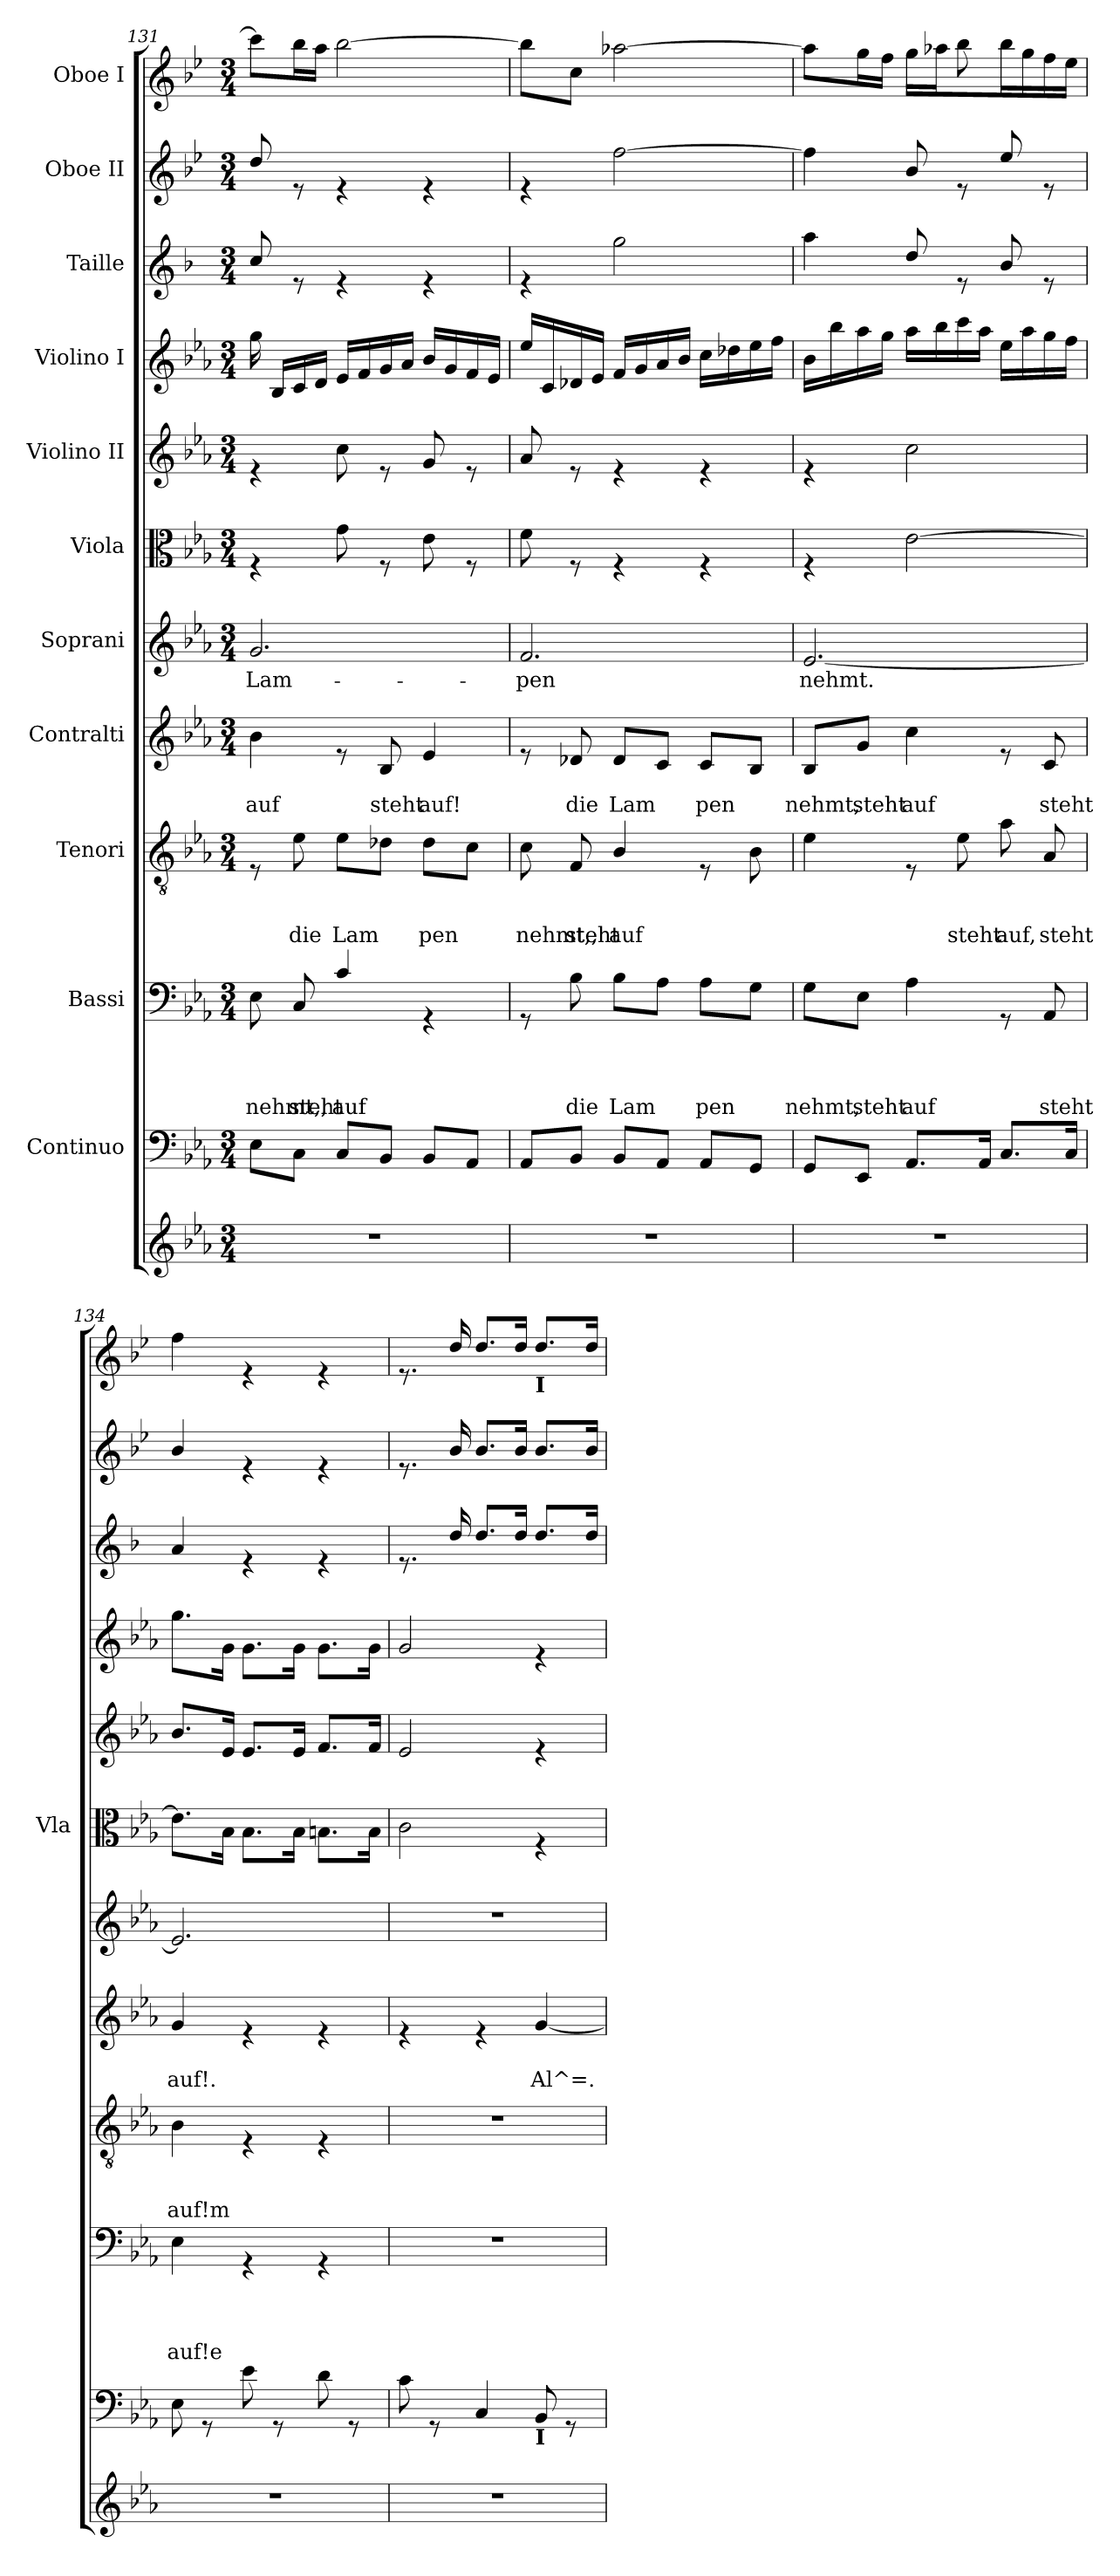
**kern	**kern	**kern	**text	**text	**text	**text	**kern	**text	**text	**text	**kern	**text	**text	**kern	**text	**kern	**kern	**kern	**kern	**kern	**kern
*part12	*part11	*part10	*part10	*part10	*part10	*part10	*part9	*part9	*part9	*part9	*part8	*part8	*part8	*part7	*part7	*part6	*part5	*part4	*part3	*part2	*part1
*staff12	*staff11	*staff10	*staff10	*staff10	*staff10	*staff10	*staff9	*staff9	*staff9	*staff9	*staff8	*staff8	*staff8	*staff7	*staff7	*staff6	*staff5	*staff4	*staff3	*staff2	*staff1
*	*I"Continuo	*I"Bassi	*	*	*	*	*I"Tenori	*	*	*	*I"Contralti	*	*	*I"Soprani	*	*I"Viola	*I"Violino II	*I"Violino I	*I"Taille	*I"Oboe II	*I"Oboe I
*	*	*	*	*	*	*	*	*	*	*	*	*	*	*	*	*I'Vla	*	*	*	*	*
!!LO:LB:g=z
*clefG2	*clefF4	*clefF4	*	*	*	*	*clefGv2	*	*	*	*clefG2	*	*	*clefG2	*	*clefC3	*clefG2	*clefG2	*clefG2	*clefG2	*clefG2
*	*	*	*	*	*	*	*	*	*	*	*	*	*	*	*	*	*	*	*ITrd4c7	*ITrd4c7	*ITrd4c7
*k[b-e-a-]	*k[b-e-a-]	*k[b-e-a-]	*	*	*	*	*k[b-e-a-]	*	*	*	*k[b-e-a-]	*	*	*k[b-e-a-]	*	*k[b-e-a-]	*k[b-e-a-]	*k[b-e-a-]	*k[b-e-]	*k[b-e-a-]	*k[b-e-a-]
*E-:	*E-:	*E-:	*	*	*	*	*E-:	*	*	*	*E-:	*	*	*E-:	*	*E-:	*E-:	*E-:	*B-:	*E-:	*E-:
*M3/4	*M3/4	*M3/4	*	*	*	*	*M3/4	*	*	*	*M3/4	*	*	*M3/4	*	*M3/4	*M3/4	*M3/4	*M3/4	*M3/4	*M3/4
=131	=131	=131	=131	=131	=131	=131	=131	=131	=131	=131	=131	=131	=131	=131	=131	=131	=131	=131	=131	=131	=131
!	!	!	!	!	!	!LO:LY:b	!	!	!	!	!	!	!LO:LY:b	!	!LO:LY:b	!	!	!	!	!	!
*	*	*^	*	*	*	*	*	*	*	*	*	*	*	*	*	*	*	*	*	*	*
2.r	8E-\L	8E-\	8ryy	.	.	.	nehmt,,	8rE	.	.	.	4b-\	.	auf	2.g/	Lam-	4rF	4re	16gg\	8f/	8g/	8ff\L]
.	.	.	.	.	.	.	.	.	.	.	.	.	.	.	.	.	.	.	16B-/LL	.	.	.
!	!	!	!	!	!	!	!LO:LY:b	!	!	!	!LO:LY:b	!	!	!	!	!	!	!	!	!	!	!
.	8C\J	8ryy	8C/	.	.	.	steht	8e-\	.	.	die	.	.	.	.	.	.	.	16c/	8re	8re	16ee-\L
.	.	.	.	.	.	.	.	.	.	.	.	.	.	.	.	.	.	.	16d/JJ	.	.	16dd\JJ
!	!	!	!	!	!	!	!LO:LY:b	!	!	!	!LO:LY:b	!	!	!	!	!	!	!	!	!	!	!
.	8C/L	4c/	4ryy	.	.	.	auf	8e-\L	.	.	Lam	8re	.	.	.	.	8g\	8cc\	16e-/LL	4re	4re	[2ee-\
.	.	.	.	.	.	.	.	.	.	.	.	.	.	.	.	.	.	.	16f/	.	.	.
!	!	!	!	!	!	!	!	!	!	!	!	!	!	!LO:LY:b	!	!	!	!	!	!	!	!
.	8BB-/J	.	.	.	.	.	.	8d-X\J	.	.	.	8B-/	.	steht	.	.	8rF	8re	16g/	.	.	.
.	.	.	.	.	.	.	.	.	.	.	.	.	.	.	.	.	.	.	16a-/JJ	.	.	.
!	!	!	!	!	!	!	!	!	!	!	!LO:LY:b	!	!	!LO:LY:b	!	!	!	!	!	!	!	!
.	8BB-/L	4ryy	4rGG	.	.	.	.	8d-\L	.	.	pen	4e-/	.	auf!	.	.	8e-\	8g/	16b-/LL	4re	4re	.
.	.	.	.	.	.	.	.	.	.	.	.	.	.	.	.	.	.	.	16g/	.	.	.
.	8AA-/J	.	.	.	.	.	.	8c\J	.	.	.	.	.	.	.	.	8rF	8re	16f/	.	.	.
.	.	.	.	.	.	.	.	.	.	.	.	.	.	.	.	.	.	.	16e-/JJ	.	.	.
*	*	*v	*v	*	*	*	*	*	*	*	*	*	*	*	*	*	*	*	*	*	*	*
=132	=132	=132	=132	=132	=132	=132	=132	=132	=132	=132	=132	=132	=132	=132	=132	=132	=132	=132	=132	=132	=132
!	!	!	!	!	!	!	!	!	!	!LO:LY:b	!	!	!	!	!LO:LY:b	!	!	!	!	!	!
*	*	*	*	*	*	*	*^	*	*	*	*	*	*	*	*	*	*	*	*	*	*
2.r	8AA-/L	8rGG	.	.	.	.	8c\	8ryy	.	.	nehmt,,	8re	.	.	2.f/	-pen	8f\	8a-/	16ee-/LL	4re	4re	8ee-\L]
.	.	.	.	.	.	.	.	.	.	.	.	.	.	.	.	.	.	.	16c/	.	.	.
!	!	!	!	!	!	!LO:LY:b	!	!	!	!	!LO:LY:b	!	!	!LO:LY:b	!	!	!	!	!	!	!	!
.	8BB-/J	8B-\	.	.	.	die	8ryy	8F/	.	.	steht	8d-X/	.	die	.	.	8rF	8re	16d-X/	.	.	8f\J
.	.	.	.	.	.	.	.	.	.	.	.	.	.	.	.	.	.	.	16e-/JJ	.	.	.
!	!	!	!	!	!	!LO:LY:b	!	!	!	!	!LO:LY:b	!	!	!LO:LY:b	!	!	!	!	!	!	!	!
.	8BB-/L	8B-\L	.	.	.	Lam	4B-/	4ryy	.	.	auf	8d-/L	.	Lam	.	.	4rF	4re	16f/LL	2cc\	[>2b-\	[2dd-X\
.	.	.	.	.	.	.	.	.	.	.	.	.	.	.	.	.	.	.	16g/	.	.	.
.	8AA-/J	8A-\J	.	.	.	.	.	.	.	.	.	8c/J	.	.	.	.	.	.	16a-/	.	.	.
.	.	.	.	.	.	.	.	.	.	.	.	.	.	.	.	.	.	.	16b-/JJ	.	.	.
!	!	!	!	!	!	!LO:LY:b	!	!	!	!	!	!	!	!LO:LY:b	!	!	!	!	!	!	!	!
.	8AA-/L	8A-\L	.	.	.	pen	4ryy	8rE	.	.	.	8c/L	.	pen	.	.	4rF	4re	16cc\LL	.	.	.
.	.	.	.	.	.	.	.	.	.	.	.	.	.	.	.	.	.	.	16dd-X\	.	.	.
.	8GG/J	8G\J	.	.	.	.	.	8B-\	.	.	.	8B-/J	.	.	.	.	.	.	16ee-\	.	.	.
.	.	.	.	.	.	.	.	.	.	.	.	.	.	.	.	.	.	.	16ff\JJ	.	.	.
*	*	*	*	*	*	*	*v	*v	*	*	*	*	*	*	*	*	*	*	*	*	*	*
!!LO:PB:g=z
=133	=133	=133	=133	=133	=133	=133	=133	=133	=133	=133	=133	=133	=133	=133	=133	=133	=133	=133	=133	=133	=133
!	!	!	!	!	!	!LO:LY:b	!	!	!	!	!	!	!LO:LY:b	!	!LO:LY:b	!	!	!	!	!	!
*	*	*	*	*	*	*	*	*	*	*	*	*	*	*	*	*	*	*	*	*	*^
2.r	8GG/L	8G\L	.	.	.	nehmt,	4e-\	.	.	.	8B-/L	.	nehmt,	[<2.e-/	nehmt.	4rF	4re	16b-\LL	4dd\	4b-\]	8dd-\L]	4.ryy
.	.	.	.	.	.	.	.	.	.	.	.	.	.	.	.	.	.	16bb-\	.	.	.	.
!	!	!	!	!	!	!LO:LY:b	!	!	!	!	!	!	!LO:LY:b	!	!	!	!	!	!	!	!	!
.	8EE-/J	8E-\J	.	.	.	steht	.	.	.	.	8g/J	.	steht	.	.	.	.	16aa-\	.	.	16cc\L	.
.	.	.	.	.	.	.	.	.	.	.	.	.	.	.	.	.	.	16gg\JJ	.	.	16b-\JJ	.
!	!	!	!	!	!	!LO:LY:b	!	!	!	!	!	!	!LO:LY:b	!	!	!	!	!	!	!	!	!
.	8.AA-/L	4A-\	.	.	.	auf	8rE	.	.	.	4cc\	.	auf	.	.	[>2e-\	2cc\	16aa-\LL	8g/	8e-/	16cc\LL	.
.	.	.	.	.	.	.	.	.	.	.	.	.	.	.	.	.	.	16bb-\	.	.	16dd-X\	.
!	!	!	!	!	!	!	!	!	!	!LO:LY:b	!	!	!	!	!	!	!	!	!	!	!	!
.	.	.	.	.	.	.	8e-\	.	.	steht	.	.	.	.	.	.	.	16ccc\	8re	8re	8ryy	8ee-\
.	16AA-/Jk	.	.	.	.	.	.	.	.	.	.	.	.	.	.	.	.	16aa-\JJ	.	.	.	.
!	!	!	!	!	!	!	!	!	!	!LO:LY:b	!	!	!	!	!	!	!	!	!	!	!	!
.	8.C/L	8rGG	.	.	.	.	8a-\	.	.	auf,	8re	.	.	.	.	.	.	16ee-\LL	8e-/	8a-/	16ee-\	4ryy
.	.	.	.	.	.	.	.	.	.	.	.	.	.	.	.	.	.	16aa-\	.	.	16cc\	.
!	!	!	!	!	!	!LO:LY:b	!	!	!	!LO:LY:b	!	!	!LO:LY:b	!	!	!	!	!	!	!	!	!
.	.	8AA-/	.	.	.	steht	8A-/	.	.	steht	8c/	.	steht	.	.	.	.	16gg\	8re	8re	16b-\	.
.	16C/Jk	.	.	.	.	.	.	.	.	.	.	.	.	.	.	.	.	16ff\JJ	.	.	16a-\JJ	.
*	*	*	*	*	*	*	*	*	*	*	*	*	*	*	*	*	*	*	*	*	*v	*v
=134	=134	=134	=134	=134	=134	=134	=134	=134	=134	=134	=134	=134	=134	=134	=134	=134	=134	=134	=134	=134	=134
!	!	!	!	!	!	!LO:LY:b	!	!	!	!LO:LY:b	!	!	!LO:LY:b	!	!	!	!	!	!	!	!
2.r	8E-\	4E-\	.	.	.	auf!e	4B-\	.	.	auf!m	4g/	.	auf!.	2.e-/]	.	8.e-\L]	8.b-/L	8.gg\L	4d/	4e-/	4b-\
.	8rGG	.	.	.	.	.	.	.	.	.	.	.	.	.	.	.	.	.	.	.	.
.	.	.	.	.	.	.	.	.	.	.	.	.	.	.	.	16B-\Jk	16e-/Jk	16g\Jk	.	.	.
.	8e-\	4rGG	.	.	.	.	4rE	.	.	.	4re	.	.	.	.	8.B-\L	8.e-/L	8.g\L	4re	4re	4re
.	8rGG	.	.	.	.	.	.	.	.	.	.	.	.	.	.	.	.	.	.	.	.
.	.	.	.	.	.	.	.	.	.	.	.	.	.	.	.	16B-\Jk	16e-/Jk	16g\Jk	.	.	.
.	8d\	4rGG	.	.	.	.	4rE	.	.	.	4re	.	.	.	.	8.Bn\L	8.f/L	8.g\L	4re	4re	4re
.	8rGG	.	.	.	.	.	.	.	.	.	.	.	.	.	.	.	.	.	.	.	.
.	.	.	.	.	.	.	.	.	.	.	.	.	.	.	.	16B\Jk	16f/Jk	16g\Jk	.	.	.
=135	=135	=135	=135	=135	=135	=135	=135	=135	=135	=135	=135	=135	=135	=135	=135	=135	=135	=135	=135	=135	=135
2.r	8c\	2.r	.	.	.	.	2.r	.	.	.	4re	.	.	2.r	.	2c\	2e-/	2g/	8.re	8.re	8.re
.	8rGG	.	.	.	.	.	.	.	.	.	.	.	.	.	.	.	.	.	.	.	.
.	.	.	.	.	.	.	.	.	.	.	.	.	.	.	.	.	.	.	16g/	16e-/	16g/
.	4C/	.	.	.	.	.	.	.	.	.	4re	.	.	.	.	.	.	.	8.g/L	8.e-/L	8.g/L
.	.	.	.	.	.	.	.	.	.	.	.	.	.	.	.	.	.	.	16g/Jk	16e-/Jk	16g/Jk
!	!	!	!	!	!	!	!	!	!	!	!	!	!	!	!	!	!	!	!	!	!LO:TX:b:B:t=I
!	!LO:TX:b:B:t=I	!	!	!	!	!	!	!	!	!	!	!	!	!	!	!	!	!	!	!	!
!	!	!	!	!	!	!	!	!	!	!	!	!	!LO:LY:b	!	!	!	!	!	!	!	!
.	8BB-/	.	.	.	.	.	.	.	.	.	[<4g/	.	Al^=.-	.	.	4rF	4re	4re	8.g/L	8.e-/L	8.g/L
.	8rGG	.	.	.	.	.	.	.	.	.	.	.	.	.	.	.	.	.	.	.	.
.	.	.	.	.	.	.	.	.	.	.	.	.	.	.	.	.	.	.	16g/Jk	16e-/Jk	16g/Jk
=	=	=	=	=	=	=	=	=	=	=	=	=	=	=	=	=	=	=	=	=	=
*-	*-	*-	*-	*-	*-	*-	*-	*-	*-	*-	*-	*-	*-	*-	*-	*-	*-	*-	*-	*-	*-
